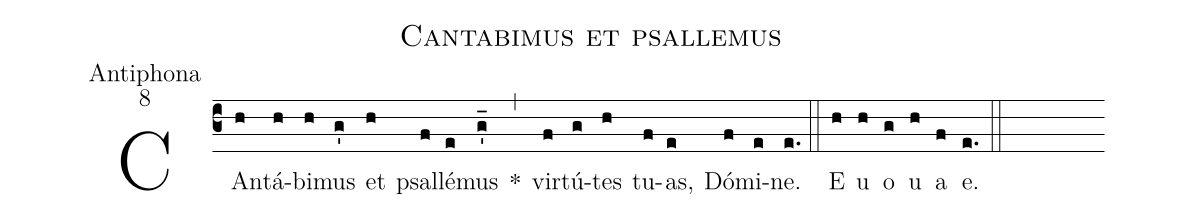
name:Cantabimus et psallemus;
office-part:Antiphona;
mode:8;
%%
(c3) CAn(h)tá(h)bi(h)mus(g') et(h) psal(f)lé(e)mus(g'_) *(,) vir(f)tú(g)tes(h) tu(f)as,(e) Dó(f)mi(e)ne.(e.) (::) E(h) u(h) o(g) u(h) a(f) e.(e.) (::)
